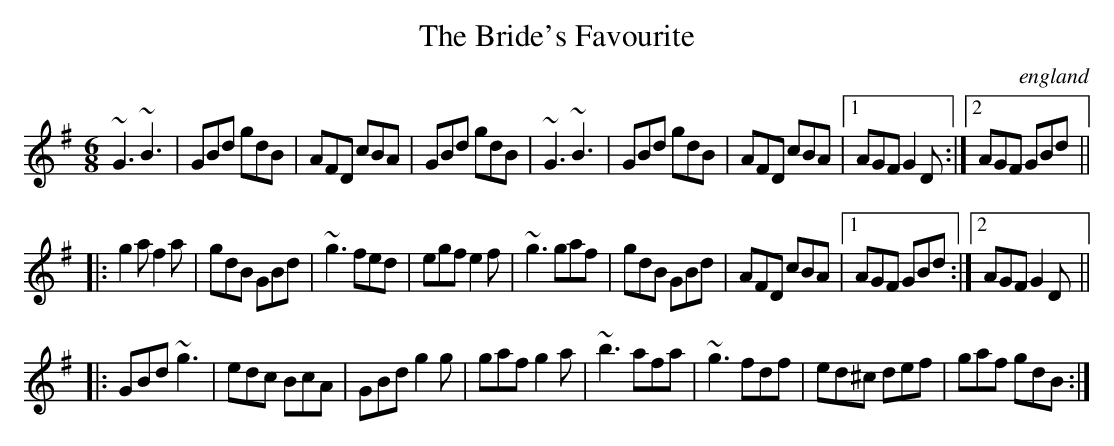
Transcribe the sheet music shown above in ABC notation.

X:1
T:Bride's Favourite, The
O:england
M:6/8
K:G
~G3 ~B3|GBd gdB|AFD cBA|GBd gdB|~G3 ~B3|GBd gdB|AFD cBA|1 AGF G2D:|2 AGF GBd||
|:g2a f2a|gdB GBd|~g3 fed|egf e2f|~g3 gaf|gdB GBd|AFD cBA|1 AGF GBd:|2 AGF G2D||
|:GBd ~g3|edc BcA|GBd g2g|gaf g2a|~b3 afa|~g3 fdf|ed^c def|gaf gdB:|
